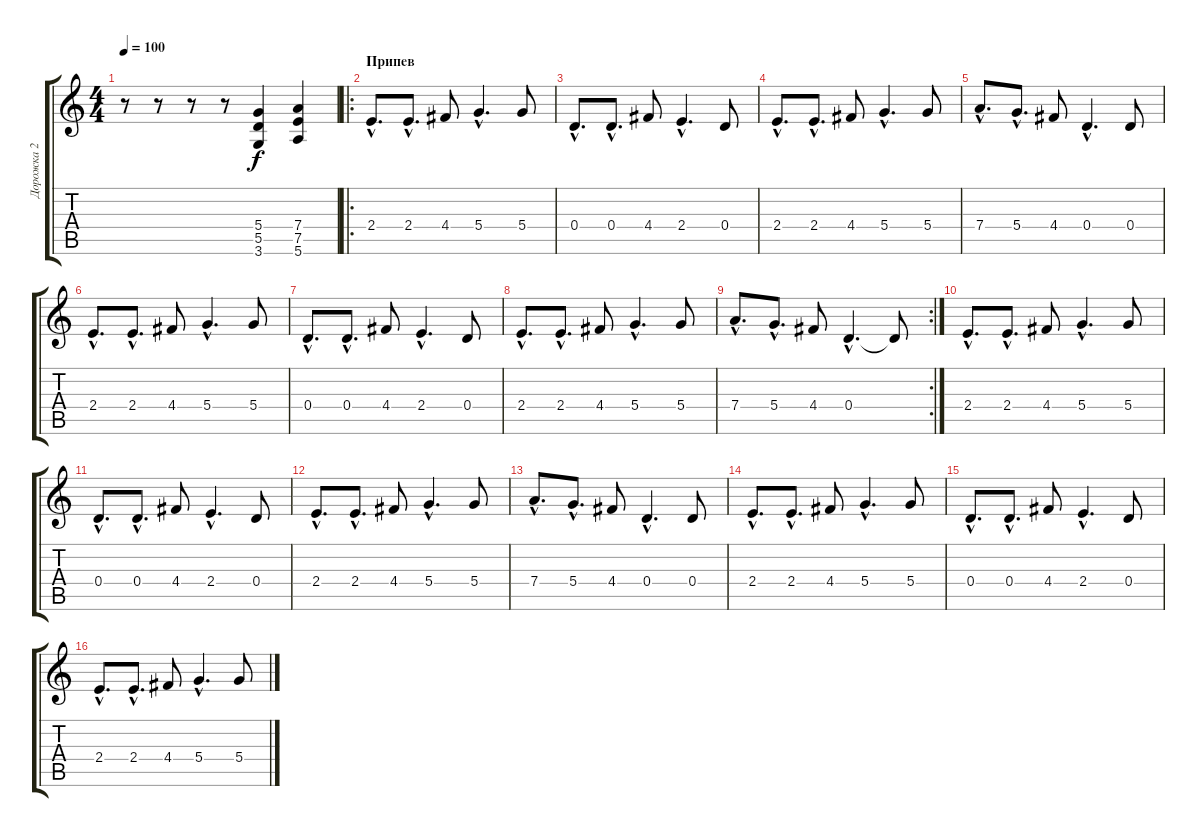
\track ("Дорожка 2" "Дорожка 2") {instrument distortionguitar}
\staff {score tabs}
\tuning (E4 B3 G3 D3 A2 E2) {hide}
\ts (4 4)
\section ("" "")
\tempo 100
\clef g2
\ks c
r.8{dy f} r.8 r.8 r.8 (5.4 5.5 3.6).4 (7.4 7.5 5.6).4 |
\ro
\section ("" "Припев")
2.4{hac}.8{d} 2.4{hac}.8{d} 4.4.8 5.4{hac}.4{d} 5.4.8 |
0.4{hac}.8{d} 0.4{hac}.8{d} 4.4.8 2.4{hac}.4{d} 0.4.8 |
2.4{hac}.8{d} 2.4{hac}.8{d} 4.4.8 5.4{hac}.4{d} 5.4.8 |
7.4{hac}.8{d} 5.4{hac}.8{d} 4.4.8 0.4{hac}.4{d} 0.4.8 |
2.4{hac}.8{d} 2.4{hac}.8{d} 4.4.8 5.4{hac}.4{d} 5.4.8 |
0.4{hac}.8{d} 0.4{hac}.8{d} 4.4.8 2.4{hac}.4{d} 0.4.8 |
2.4{hac}.8{d} 2.4{hac}.8{d} 4.4.8 5.4{hac}.4{d} 5.4.8 |
\rc 2
7.4{hac}.8{d} 5.4{hac}.8{d} 4.4.8 0.4{hac}.4{d} 0.4{t}.8 |
2.4{hac}.8{d} 2.4{hac}.8{d} 4.4.8 5.4{hac}.4{d} 5.4.8 |
0.4{hac}.8{d} 0.4{hac}.8{d} 4.4.8 2.4{hac}.4{d} 0.4.8 |
2.4{hac}.8{d} 2.4{hac}.8{d} 4.4.8 5.4{hac}.4{d} 5.4.8 |
7.4{hac}.8{d} 5.4{hac}.8{d} 4.4.8 0.4{hac}.4{d} 0.4.8 |
2.4{hac}.8{d} 2.4{hac}.8{d} 4.4.8 5.4{hac}.4{d} 5.4.8 |
0.4{hac}.8{d} 0.4{hac}.8{d} 4.4.8 2.4{hac}.4{d} 0.4.8 |
2.4{hac}.8{d} 2.4{hac}.8{d} 4.4.8 5.4{hac}.4{d} 5.4.8
